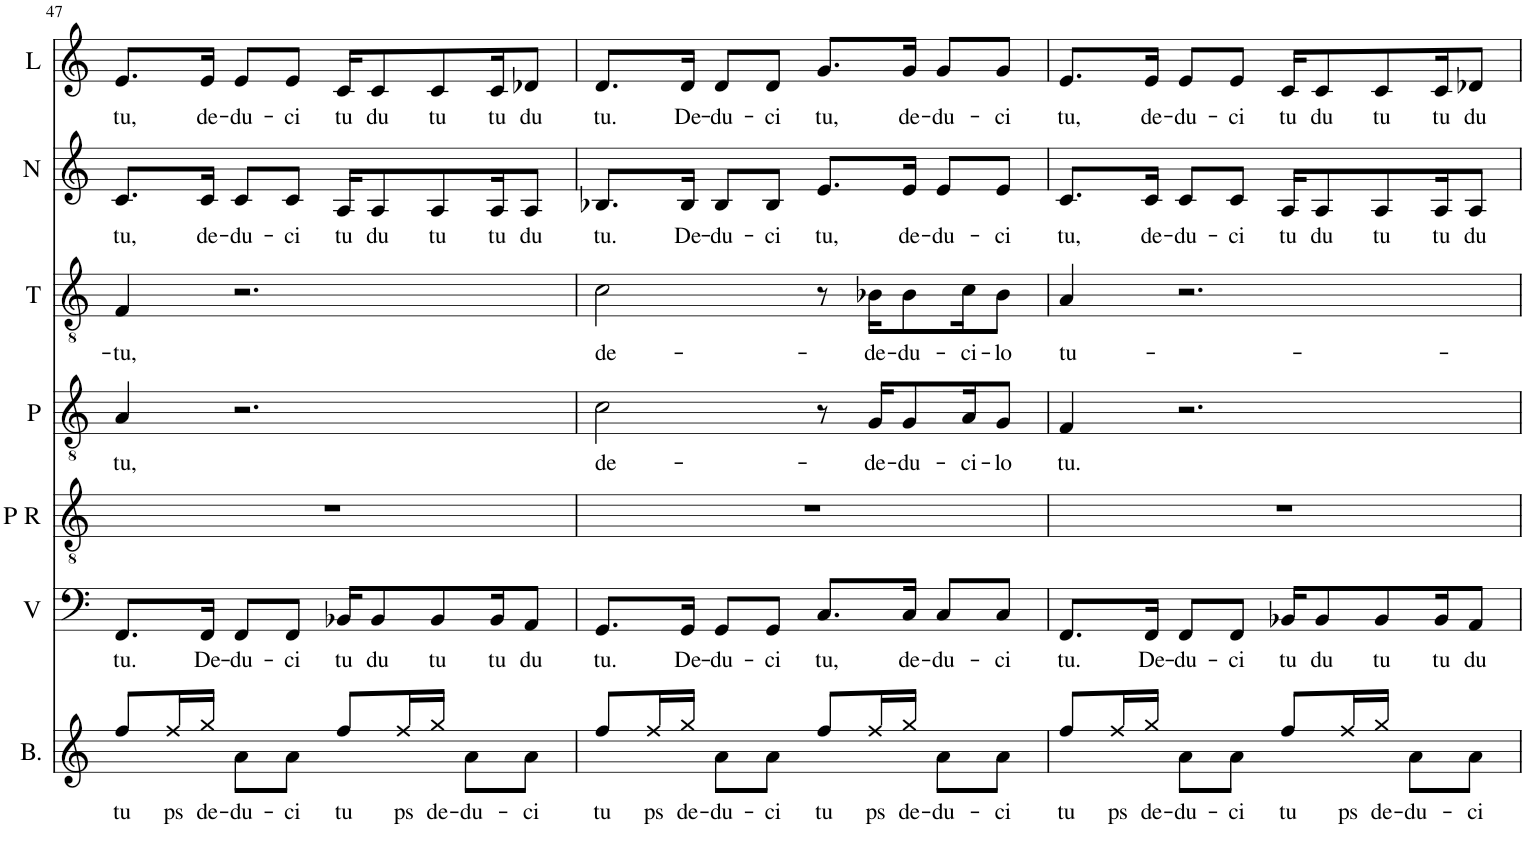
**kern	**text	**kern	**text	**kern	**kern	**text	**kern	**text	**kern	**text	**kern	**text
*part7	*part7	*part6	*part6	*part5	*part4	*part4	*part3	*part3	*part2	*part2	*part1	*part1
*staff7	*staff7	*staff6	*staff6	*staff5	*staff4	*staff4	*staff3	*staff3	*staff2	*staff2	*staff1	*staff1
*I"Bacco	*	*I"Viggo	*	*I"Parte  ritmica	*I"Patruk	*	*I"Tenor	*	*I"Natty	*	*I"Laval	*
*I'B.	*	*I'V	*	*I'P R	*I'P	*	*I'T	*	*I'N	*	*I'L	*
!!LO:PB:g=z
*clefG2	*	*clefF4	*	*clefGv2	*clefGv2	*	*clefGv2	*	*clefG2	*	*clefG2	*
*k[]	*	*k[]	*	*k[]	*k[]	*	*k[]	*	*k[]	*	*k[]	*
*M4/4	*	*M4/4	*	*M4/4	*M4/4	*	*M4/4	*	*M4/4	*	*M4/4	*
=47	=47	=47	=47	=47	=47	=47	=47	=47	=47	=47	=47	=47
!	!LO:LY:b	!	!LO:LY:b	!	!	!LO:LY:b	!	!LO:LY:b	!	!LO:LY:b	!	!LO:LY:b
8Rff/L	tu	8.FF/L	tu.	1r	4A/	tu,	4F/	-tu,	8.c/L	tu,	8.e/L	tu,
!	!LO:LY:b	!	!	!	!	!	!	!	!	!	!	!
16Rff/L	ps	.	.	.	.	.	.	.	.	.	.	.
!	!LO:LY:b	!	!LO:LY:b	!	!	!	!	!	!	!LO:LY:b	!	!LO:LY:b
16Rgg/JJ	de-	16FF/Jk	De-	.	.	.	.	.	16c/Jk	de-	16e/Jk	de-
!	!LO:LY:b	!	!LO:LY:b	!	!	!	!	!	!	!LO:LY:b	!	!LO:LY:b
8Ra\L	-du-	8FF/L	-du-	.	2.r	.	2.r	.	8c/L	-du-	8e/L	-du-
!	!LO:LY:b	!	!LO:LY:b	!	!	!	!	!	!	!LO:LY:b	!	!LO:LY:b
8Ra\J	-ci	8FF/J	-ci	.	.	.	.	.	8c/J	-ci	8e/J	-ci
!	!LO:LY:b	!	!LO:LY:b	!	!	!	!	!	!	!LO:LY:b	!	!LO:LY:b
8Rff/L	tu	16BB-X/KL	tu	.	.	.	.	.	16A/KL	tu	16c/KL	tu
!	!	!	!LO:LY:b	!	!	!	!	!	!	!LO:LY:b	!	!LO:LY:b
.	.	8BB-/	du	.	.	.	.	.	8A/	du	8c/	du
!	!LO:LY:b	!	!	!	!	!	!	!	!	!	!	!
16Rff/L	ps	.	.	.	.	.	.	.	.	.	.	.
!	!LO:LY:b	!	!LO:LY:b	!	!	!	!	!	!	!LO:LY:b	!	!LO:LY:b
16Rgg/JJ	de-	8BB-/	tu	.	.	.	.	.	8A/	tu	8c/	tu
!	!LO:LY:b	!	!	!	!	!	!	!	!	!	!	!
8Ra\L	-du-	.	.	.	.	.	.	.	.	.	.	.
!	!	!	!LO:LY:b	!	!	!	!	!	!	!LO:LY:b	!	!LO:LY:b
.	.	16BB-/K	tu	.	.	.	.	.	16A/K	tu	16c/K	tu
!	!LO:LY:b	!	!LO:LY:b	!	!	!	!	!	!	!LO:LY:b	!	!LO:LY:b
8Ra\J	-ci	8AA/J	du	.	.	.	.	.	8A/J	du	8d-X/J	du
=48	=48	=48	=48	=48	=48	=48	=48	=48	=48	=48	=48	=48
!	!LO:LY:b	!	!LO:LY:b	!	!	!LO:LY:b	!	!LO:LY:b	!	!LO:LY:b	!	!LO:LY:b
8Rff/L	tu	8.GG/L	tu.	1r	2c\	de-	2c\	de-	8.B-X/L	tu.	8.d/L	tu.
!	!LO:LY:b	!	!	!	!	!	!	!	!	!	!	!
16Rff/L	ps	.	.	.	.	.	.	.	.	.	.	.
!	!LO:LY:b	!	!LO:LY:b	!	!	!	!	!	!	!LO:LY:b	!	!LO:LY:b
16Rgg/JJ	de-	16GG/Jk	De-	.	.	.	.	.	16B-/Jk	De-	16d/Jk	De-
!	!LO:LY:b	!	!LO:LY:b	!	!	!	!	!	!	!LO:LY:b	!	!LO:LY:b
8Ra\L	-du-	8GG/L	-du-	.	.	.	.	.	8B-/L	-du-	8d/L	-du-
!	!LO:LY:b	!	!LO:LY:b	!	!	!	!	!	!	!LO:LY:b	!	!LO:LY:b
8Ra\J	-ci	8GG/J	-ci	.	.	.	.	.	8B-/J	-ci	8d/J	-ci
!	!LO:LY:b	!	!LO:LY:b	!	!	!	!	!	!	!LO:LY:b	!	!LO:LY:b
8Rff/L	tu	8.C/L	tu,	.	8r	.	8r	.	8.e/L	tu,	8.g/L	tu,
!	!LO:LY:b	!	!	!	!	!LO:LY:b	!	!LO:LY:b	!	!	!	!
16Rff/L	ps	.	.	.	16G/KL	-de-	16B-X\KL	-de-	.	.	.	.
!	!LO:LY:b	!	!LO:LY:b	!	!	!LO:LY:b	!	!LO:LY:b	!	!LO:LY:b	!	!LO:LY:b
16Rgg/JJ	de-	16C/Jk	de-	.	8G/	-du-	8B-\	-du-	16e/Jk	de-	16g/Jk	de-
!	!LO:LY:b	!	!LO:LY:b	!	!	!	!	!	!	!LO:LY:b	!	!LO:LY:b
8Ra\L	-du-	8C/L	-du-	.	.	.	.	.	8e/L	-du-	8g/L	-du-
!	!	!	!	!	!	!LO:LY:b	!	!LO:LY:b	!	!	!	!
.	.	.	.	.	16A/K	-ci-	16c\K	-ci-	.	.	.	.
!	!LO:LY:b	!	!LO:LY:b	!	!	!LO:LY:b	!	!LO:LY:b	!	!LO:LY:b	!	!LO:LY:b
8Ra\J	-ci	8C/J	-ci	.	8G/J	-lo	8B-\J	-lo	8e/J	-ci	8g/J	-ci
=49	=49	=49	=49	=49	=49	=49	=49	=49	=49	=49	=49	=49
!	!LO:LY:b	!	!LO:LY:b	!	!	!LO:LY:b	!	!LO:LY:b	!	!LO:LY:b	!	!LO:LY:b
8Rff/L	tu	8.FF/L	tu.	1r	4F/	tu.	4A/	tu-	8.c/L	tu,	8.e/L	tu,
!	!LO:LY:b	!	!	!	!	!	!	!	!	!	!	!
16Rff/L	ps	.	.	.	.	.	.	.	.	.	.	.
!	!LO:LY:b	!	!LO:LY:b	!	!	!	!	!	!	!LO:LY:b	!	!LO:LY:b
16Rgg/JJ	de-	16FF/Jk	De-	.	.	.	.	.	16c/Jk	de-	16e/Jk	de-
!	!LO:LY:b	!	!LO:LY:b	!	!	!	!	!	!	!LO:LY:b	!	!LO:LY:b
8Ra\L	-du-	8FF/L	-du-	.	2.r	.	2.r	.	8c/L	-du-	8e/L	-du-
!	!LO:LY:b	!	!LO:LY:b	!	!	!	!	!	!	!LO:LY:b	!	!LO:LY:b
8Ra\J	-ci	8FF/J	-ci	.	.	.	.	.	8c/J	-ci	8e/J	-ci
!	!LO:LY:b	!	!LO:LY:b	!	!	!	!	!	!	!LO:LY:b	!	!LO:LY:b
8Rff/L	tu	16BB-X/KL	tu	.	.	.	.	.	16A/KL	tu	16c/KL	tu
!	!	!	!LO:LY:b	!	!	!	!	!	!	!LO:LY:b	!	!LO:LY:b
.	.	8BB-/	du	.	.	.	.	.	8A/	du	8c/	du
!	!LO:LY:b	!	!	!	!	!	!	!	!	!	!	!
16Rff/L	ps	.	.	.	.	.	.	.	.	.	.	.
!	!LO:LY:b	!	!LO:LY:b	!	!	!	!	!	!	!LO:LY:b	!	!LO:LY:b
16Rgg/JJ	de-	8BB-/	tu	.	.	.	.	.	8A/	tu	8c/	tu
!	!LO:LY:b	!	!	!	!	!	!	!	!	!	!	!
8Ra\L	-du-	.	.	.	.	.	.	.	.	.	.	.
!	!	!	!LO:LY:b	!	!	!	!	!	!	!LO:LY:b	!	!LO:LY:b
.	.	16BB-/K	tu	.	.	.	.	.	16A/K	tu	16c/K	tu
!	!LO:LY:b	!	!LO:LY:b	!	!	!	!	!	!	!LO:LY:b	!	!LO:LY:b
8Ra\J	-ci	8AA/J	du	.	.	.	.	.	8A/J	du	8d-X/J	du
=	=	=	=	=	=	=	=	=	=	=	=	=
*-	*-	*-	*-	*-	*-	*-	*-	*-	*-	*-	*-	*-
